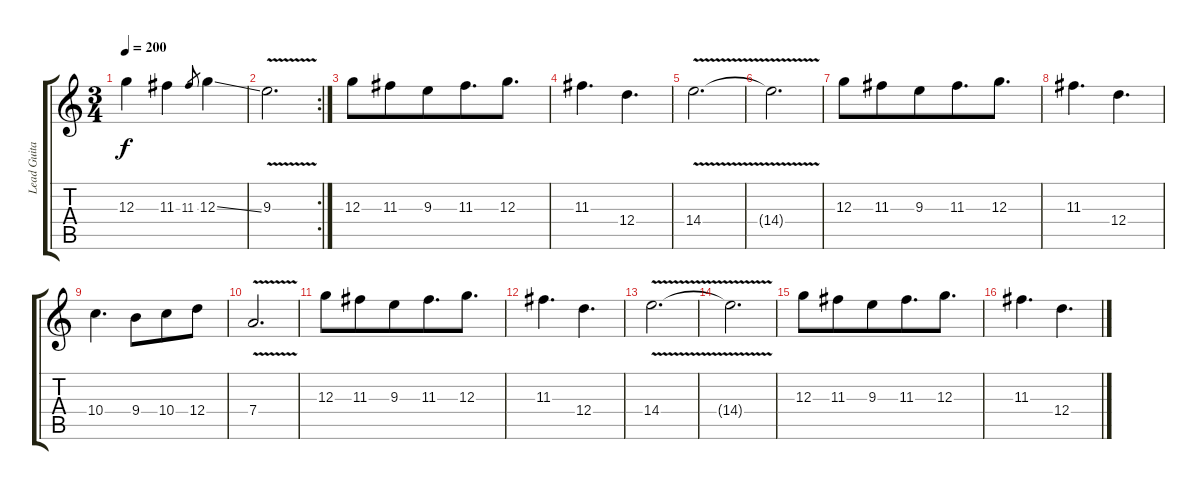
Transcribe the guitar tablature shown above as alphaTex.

\track ("Lead Guitar" "Lead Guita") {instrument overdrivenguitar}
\staff {score tabs}
\tuning (E4 B3 G3 D3 A2 E2) {hide}
\ts (3 4)
\tempo 200
\clef g2
\ks c
12.3.4{dy f} 11.3.4 11.3.8{gr} 12.3{ss}.4 |
\rc 2
9.3{v}.2{d} |
12.3.8 11.3.8{beam merge} 9.3.8 11.3.8{d beam merge} 12.3.8{d} |
11.3.4{d} 12.4.4{d} |
14.4{v}.2{d} |
14.4{v t}.2{d} |
12.3.8 11.3.8{beam merge} 9.3.8 11.3.8{d beam merge} 12.3.8{d} |
11.3.4{d} 12.4.4{d} |
10.4.4{d} 9.4.8{beam merge} 10.4.8 12.4.8 |
7.4{v}.2{d} |
12.3.8 11.3.8{beam merge} 9.3.8 11.3.8{d beam merge} 12.3.8{d} |
11.3.4{d} 12.4.4{d} |
14.4{v}.2{d} |
14.4{v t}.2{d} |
12.3.8 11.3.8{beam merge} 9.3.8 11.3.8{d beam merge} 12.3.8{d} |
11.3.4{d} 12.4.4{d}
